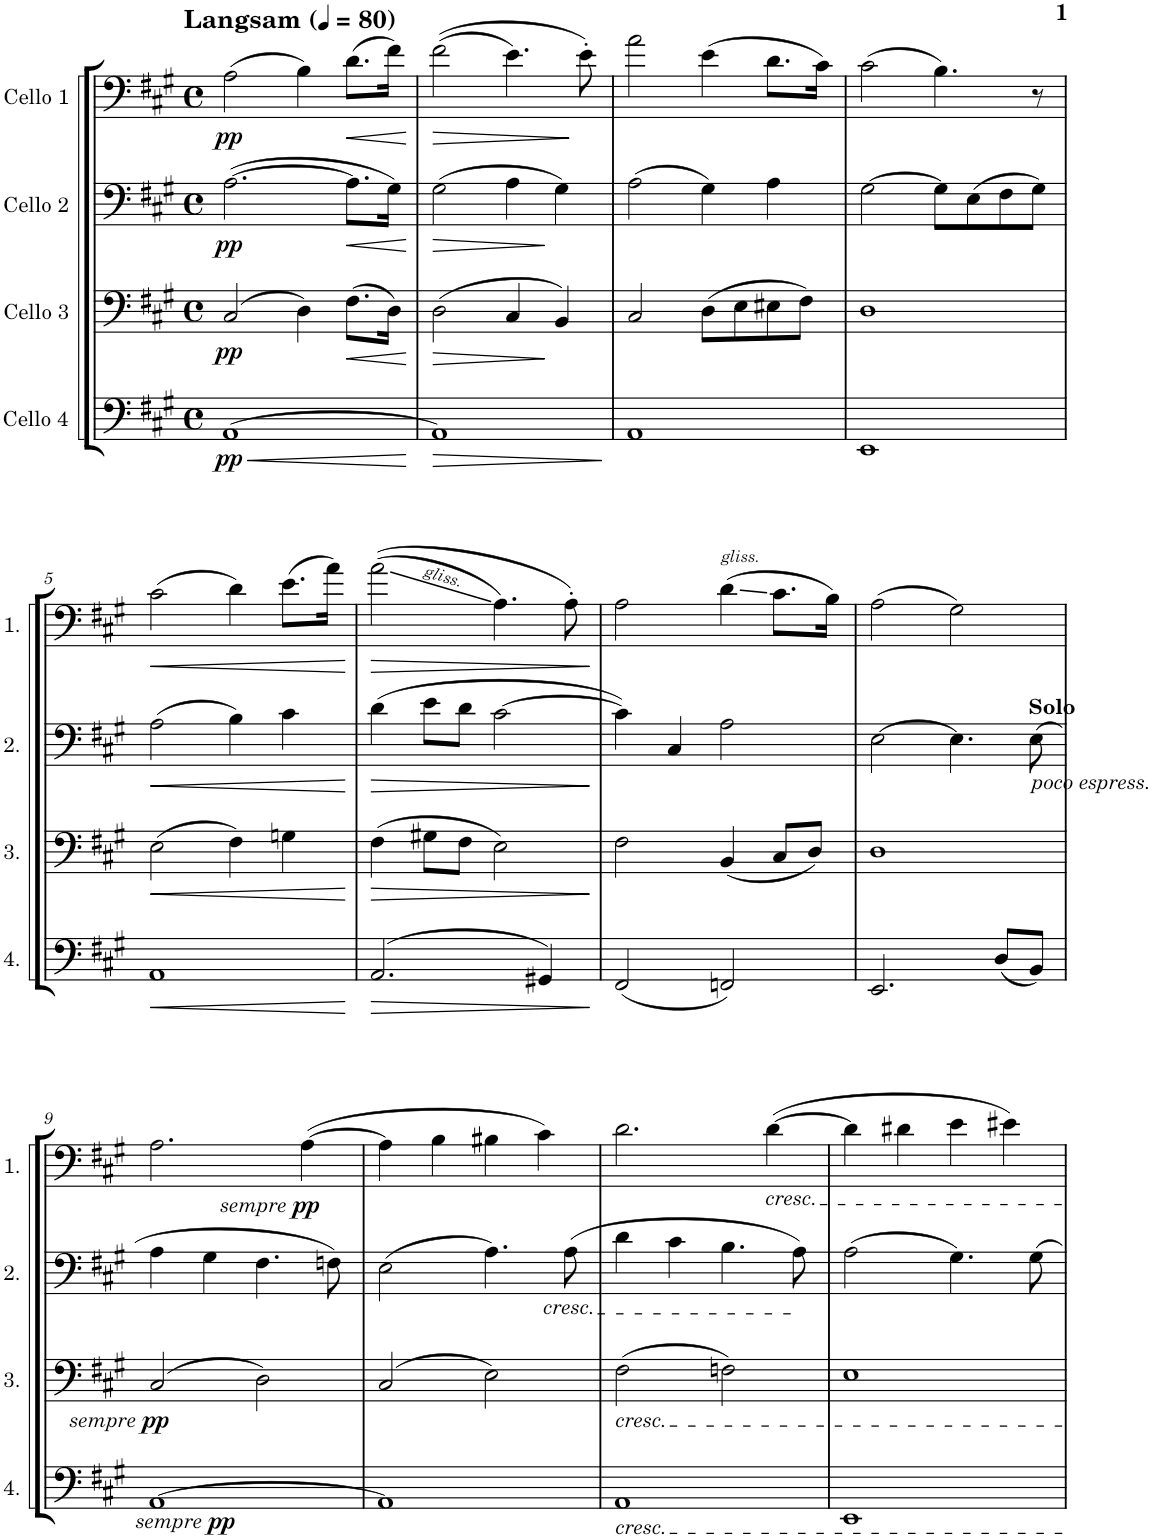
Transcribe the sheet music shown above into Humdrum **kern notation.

**kern	**dynam	**kern	**dynam	**kern	**dynam	**kern	**dynam
*part4	*part4	*part3	*part3	*part2	*part2	*part1	*part1
*staff4	*staff4	*staff3	*staff3	*staff2	*staff2	*staff1	*staff1
*I"Cello 4	*	*I"Cello 3	*	*I"Cello 2	*	*I"Cello 1	*
*clefF4	*	*clefF4	*	*clefF4	*	*clefF4	*
*k[f#c#g#]	*	*k[f#c#g#]	*	*k[f#c#g#]	*	*k[f#c#g#]	*
*M4/4	*	*M4/4	*	*M4/4	*	*M4/4	*
*met(c)	*	*met(c)	*	*met(c)	*	*met(c)	*
*MM80	*	*MM80	*	*MM80	*	*MM80	*
=1	=1	=1	=1	=1	=1	=1	=1
!	!	!	!	!	!	!LO:TX:a:B:t=Langsam	!
!	!LO:HP:b	!	!	!	!	!	!
!	!LO:DY:n=1:b	!	!LO:DY:b	!	!LO:DY:b	!	!LO:DY:b
[>1AA	< pp	(2C#/	pp	([2.A\	pp	(2A\	pp
.	.	4D\)	.	.	.	4B\)	.
!	!	!	!LO:HP:b	!	!LO:HP:b	!	!LO:HP:b
.	.	(8.F#\L	<	8.A\L]	<	(8.d\L	<
.	.	16D\Jk)	.	16G#\Jk)	.	16f#\Jk)	.
.	[	.	[	.	[	.	[
=2	=2	=2	=2	=2	=2	=2	=2
!	!LO:HP:b	!	!LO:HP:b	!	!LO:HP:b	!	!LO:HP:b
1AA]	>	(2D\	>	(2G#\	>	((2f#\	>
.	.	4C#/	.	4A\	.	4.e\)	.
.	.	4BB/)	]	4G#\)	]	.	.
.	.	.	.	.	.	8e'\)	]
.	]	.	.	.	.	.	.
=3	=3	=3	=3	=3	=3	=3	=3
1AA	.	2C#/	.	(2A\	.	2a\	.
.	.	(8D\L	.	4G#\)	.	(4e\	.
.	.	8E\	.	.	.	.	.
.	.	8E#X\	.	4A\	.	8.d\L	.
.	.	8F#\J)	.	.	.	.	.
.	.	.	.	.	.	16c#\Jk)	.
=4	=4	=4	=4	=4	=4	=4	=4
1EE	.	1D	.	[2G#\	.	(2c#\	.
.	.	.	.	8G#\L]	.	4.B\)	.
.	.	.	.	(8E\	.	.	.
.	.	.	.	8F#\	.	.	.
.	.	.	.	8G#\J)	.	8r	.
!!LO:LB:g=z
=5	=5	=5	=5	=5	=5	=5	=5
!	!LO:HP:b	!	!LO:HP:b	!	!LO:HP:b	!	!LO:HP:b
1AA	<	(2E\	<	(2A\	<	(2c#\	<
.	.	4F#\)	.	4B\)	.	4d\)	.
.	.	4Gn\	.	4c#\	.	(8.e\L	.
.	.	.	.	.	.	16a\Jk)	.
.	[	.	[	.	[	.	[
=6	=6	=6	=6	=6	=6	=6	=6
!	!LO:HP:b	!	!LO:HP:b	!	!LO:HP:b	!	!LO:HP:b
(>2.AA/	>	(4F#\	>	(4d\	>	((2a\	>
.	.	8G#X\L	.	8e\L	.	.	.
.	.	8F#\J	.	8d\J	.	.	.
.	.	2E\)	.	[2c#\	.	4.A\)	.
4GG#X/)	.	.	.	.	.	.	.
.	.	.	.	.	.	8A'\)	.
.	]	.	]	.	]	.	]
=7	=7	=7	=7	=7	=7	=7	=7
(2FF#/	.	2F#\	.	4c#\])	.	2A\	.
.	.	.	.	4C#/	.	.	.
!	!	!	!	!	!	!LO:TX:a:i:t=gliss.	!
2FFn/)	.	(4BB/	.	2A\	.	(4d\	.
.	.	8C#/L	.	.	.	8.c#\L	.
.	.	8D/J)	.	.	.	.	.
.	.	.	.	.	.	16B\Jk)	.
=8	=8	=8	=8	=8	=8	=8	=8
2.EE/	.	1D	.	[2E\	.	(2A\	.
.	.	.	.	4.E\]	.	2G#\)	.
(8D/L	.	.	.	.	.	.	.
!	!	!	!	!LO:TX:b:i:t=poco espress.	!	!	!
!	!	!	!	!LO:TX:a:B:t=Solo	!	!	!
8BB/J)	.	.	.	(8E\	.	.	.
!!LO:LB:g=z
=9	=9	=9	=9	=9	=9	=9	=9
!	!LO:DY:b	!	!	!	!	!	!
!	!LO:DY:n=1:b	!	!LO:DY:b	!	!	!	!
!	!	!	!LO:DY:n=1:b	!	!	!	!
[>1AA	other-dynamics pp	(2C#/	other-dynamics pp	4A\	.	2.A\	.
.	.	.	.	4G#\	.	.	.
.	.	2D\)	.	4.F#\	.	.	.
!	!	!	!	!	!	!	!LO:DY:b
!	!	!	!	!	!	!	!LO:DY:n=1:b
.	.	.	.	.	.	([4A\	other-dynamics pp
.	.	.	.	8Fn\)	.	.	.
=10	=10	=10	=10	=10	=10	=10	=10
1AA]	.	(2C#/	.	(2E\	.	4A\]	.
.	.	.	.	.	.	4B\	.
.	.	2E\)	.	4.A\)	.	4B#X\	.
.	.	.	.	.	.	4c#\)	.
!	!	!	!	!LO:TX:b:i:t=cresc.	!	!	!
.	.	.	.	(8A\	.	.	.
=11	=11	=11	=11	=11	=11	=11	=11
!	!	!LO:TX:b:i:t=cresc.	!	!	!	!	!
!LO:TX:b:i:t=cresc.	!	!	!	!	!	!	!
1AA	.	(2F#\	.	4d\	.	2.d\	.
.	.	.	.	4c#\	.	.	.
.	.	2Fn\)	.	4.B\	.	.	.
!	!	!	!	!	!	!LO:TX:b:i:t=cresc.	!
.	.	.	.	.	.	([4d\	.
.	.	.	.	8A\)	.	.	.
=12	=12	=12	=12	=12	=12	=12	=12
1EE	.	1E	.	(2A\	.	4d\]	.
.	.	.	.	.	.	4d#X\	.
.	.	.	.	4.G#\)	.	4e\	.
.	.	.	.	.	.	4e#X\)	.
.	.	.	.	8G#\	.	.	.
=	=	=	=	=	=	=	=
*-	*-	*-	*-	*-	*-	*-	*-
